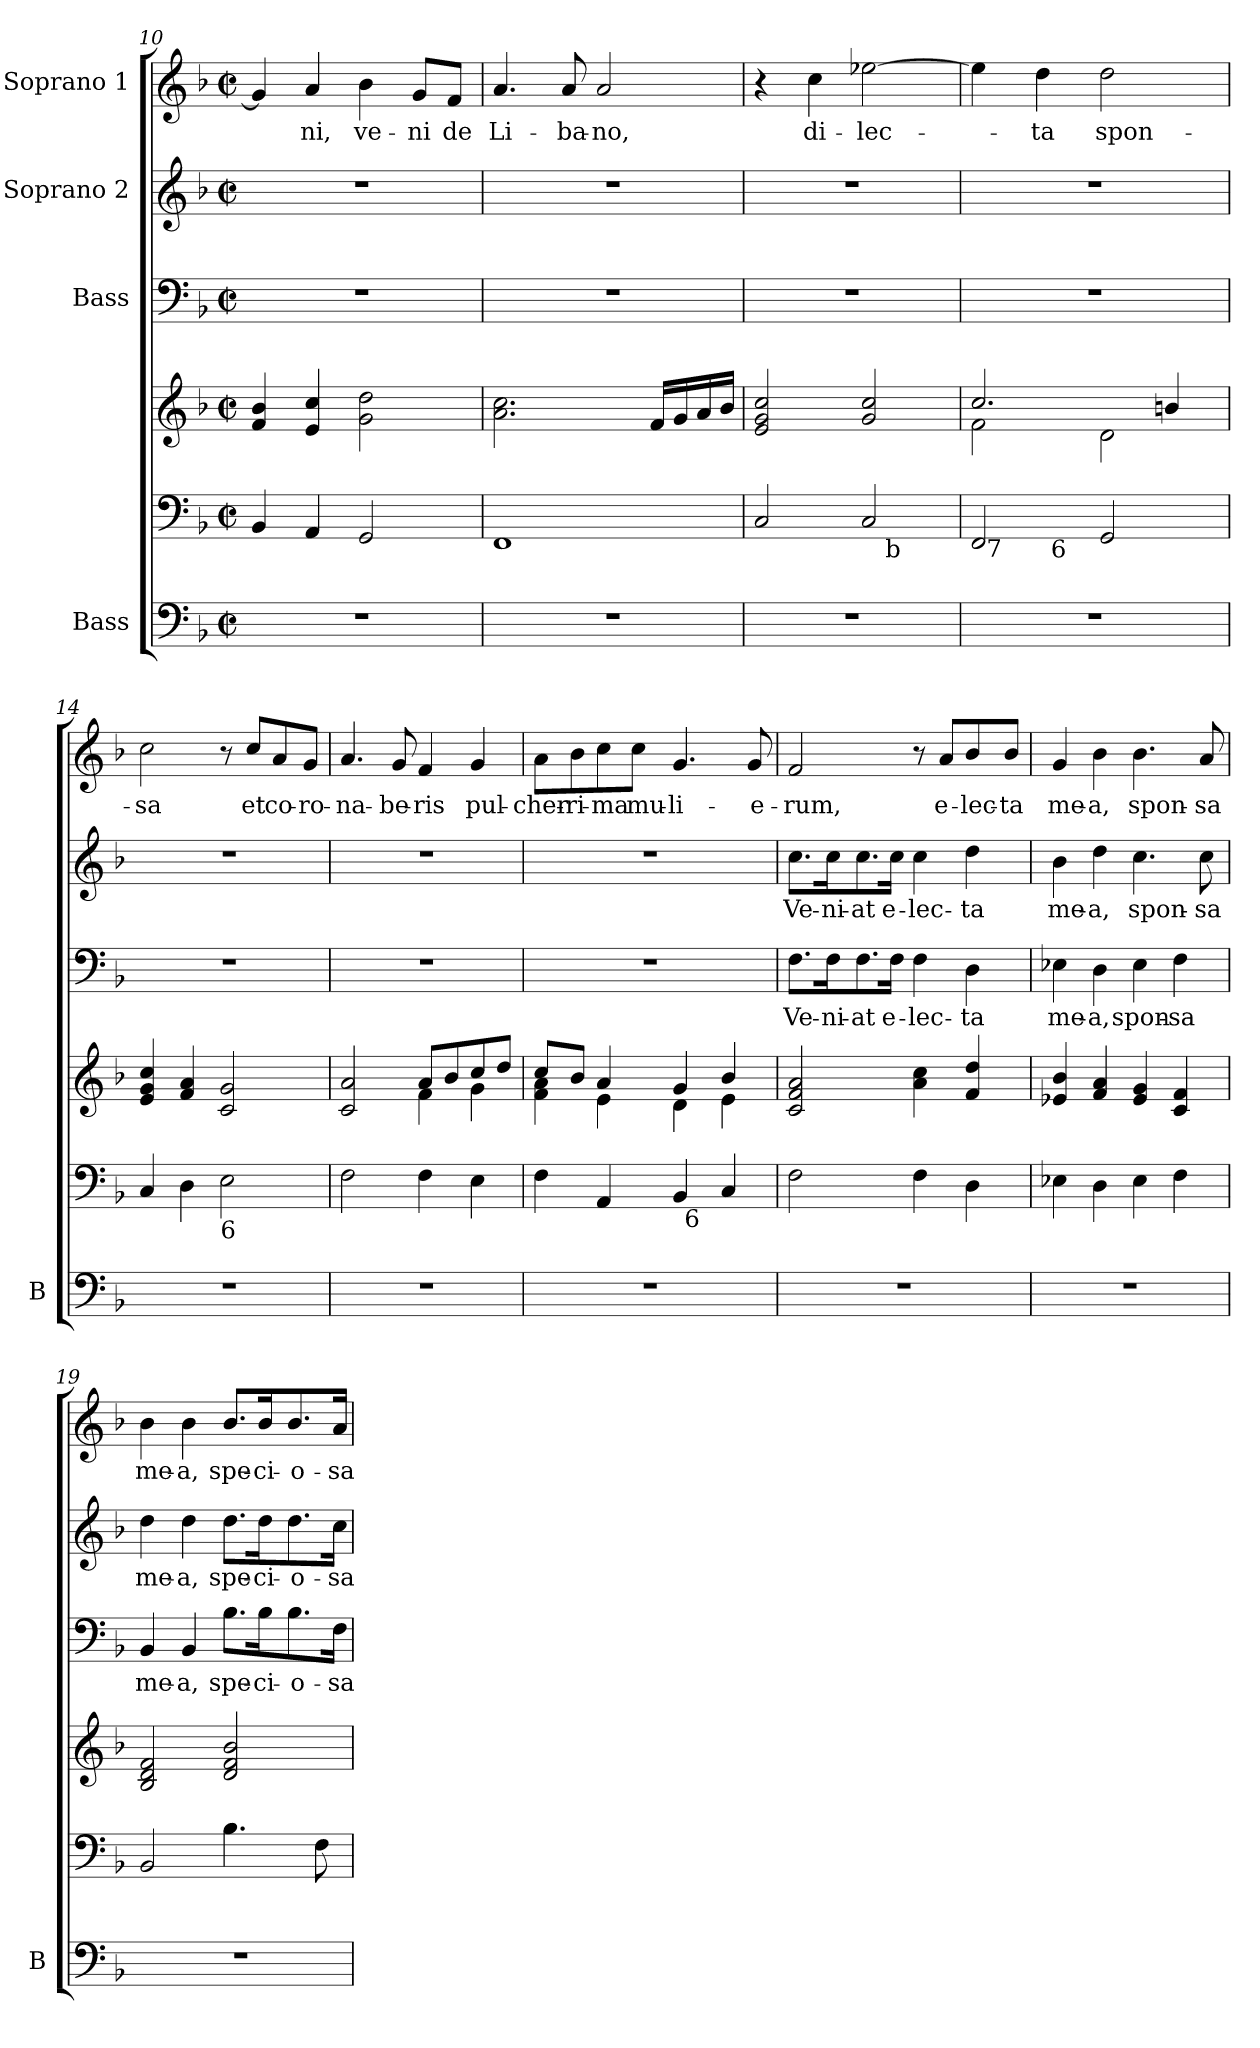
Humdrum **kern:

**kern	**kern	**kern	**kern	**text	**kern	**text	**kern	**text
*part5	*part4	*part4	*part3	*part3	*part2	*part2	*part1	*part1
*staff6	*staff5	*staff4	*staff3	*staff3	*staff2	*staff2	*staff1	*staff1
*I"Bass	*	*	*I"Bass	*	*I"Soprano 2	*	*I"Soprano 1	*
*I'B	*	*	*	*	*	*	*	*
*clefF4	*clefF4	*clefG2	*clefF4	*	*clefG2	*	*clefG2	*
*k[b-]	*k[b-]	*k[b-]	*k[b-]	*	*k[b-]	*	*k[b-]	*
*F:	*F:	*F:	*F:	*	*F:	*	*F:	*
*M2/2	*M2/2	*M2/2	*M2/2	*	*M2/2	*	*M2/2	*
*met(c|)	*met(c|)	*met(c|)	*met(c|)	*	*met(c|)	*	*met(c|)	*
=10	=10	=10	=10	=10	=10	=10	=10	=10
1r	4BB-/	4f/ 4b-/	1r	.	1r	.	4g/]	.
.	4AA/	4e/ 4cc/	.	.	.	.	4a/	-ni,
.	2GG/	2g\ 2dd\	.	.	.	.	4b-\	ve-
.	.	.	.	.	.	.	8g/L	-ni
.	.	.	.	.	.	.	8f/J	de
!!LO:LB:g=z
=11	=11	=11	=11	=11	=11	=11	=11	=11
1r	1FF	2.a\ 2.cc\	1r	.	1r	.	4.a/	Li-
.	.	.	.	.	.	.	8a/	-ba-
.	.	.	.	.	.	.	2a/	-no,
.	.	16f/LL	.	.	.	.	.	.
.	.	16g/	.	.	.	.	.	.
.	.	16a/	.	.	.	.	.	.
.	.	16b-/JJ	.	.	.	.	.	.
=12	=12	=12	=12	=12	=12	=12	=12	=12
*	*^	*	*	*	*	*	*	*
1r	2C/	2ryy	2e/ 2g/ 2cc/	1r	.	1r	.	4r	.
.	.	.	.	.	.	.	.	4cc\	di-
.	2C/	16ryy	2g/ 2cc/	.	.	.	.	[2ee-X\	-lec-
!	!	!LO:TX:b:t=b	!	!	!	!	!	!	!
.	.	4..ryy	.	.	.	.	.	.	.
=13	=13	=13	=13	=13	=13	=13	=13	=13	=13
*	*	*^	*^	*	*	*	*	*	*
1r	2FF/	32ryy	4ryy	2.cc/	2f\	1r	.	1r	.	4ee-\]	.
!	!	!LO:TX:b:t=7	!	!	!	!	!	!	!	!	!
.	.	2ryy	.	.	.	.	.	.	.	.	.
.	.	.	32ryy	.	.	.	.	.	.	4dd\	-ta
!	!	!	!LO:TX:b:t=6	!	!	!	!	!	!	!	!
.	.	.	2ryy	.	.	.	.	.	.	.	.
.	2GG/	.	.	.	2d\	.	.	.	.	2dd\	spon-
.	.	4...ryy	.	.	.	.	.	.	.	.	.
.	.	.	.	4bn/	.	.	.	.	.	.	.
.	.	.	8..ryy	.	.	.	.	.	.	.	.
*	*v	*v	*v	*	*	*	*	*	*	*	*
*	*	*v	*v	*	*	*	*	*	*
=14	=14	=14	=14	=14	=14	=14	=14	=14
1r	4C/	4e/ 4g/ 4cc/	1r	.	1r	.	2cc\	-sa
.	4D\	4f/ 4a/	.	.	.	.	.	.
!	!LO:TX:b:t=6	!	!	!	!	!	!	!
.	2E\	2c/ 2g/	.	.	.	.	8r	.
.	.	.	.	.	.	.	8cc/L	et
.	.	.	.	.	.	.	8a/	co-
.	.	.	.	.	.	.	8g/J	-ro-
=15	=15	=15	=15	=15	=15	=15	=15	=15
*	*	*^	*	*	*	*	*	*
1r	2F\	2c/ 2a/	2ryy	1r	.	1r	.	4.a/	-na-
.	.	.	.	.	.	.	.	8g/	-be-
.	4F\	8a/L	4f\	.	.	.	.	4f/	-ris
.	.	8b-/	.	.	.	.	.	.	.
.	4E\	8cc/	4g\	.	.	.	.	4g/	pul-
.	.	8dd/J	.	.	.	.	.	.	.
=16	=16	=16	=16	=16	=16	=16	=16	=16	=16
*	*^	*	*	*	*	*	*	*	*
1r	4F\	2ryy	8cc/L	4f\ 4a\	1r	.	1r	.	8a\L	-cher-
.	.	.	8b-/J	.	.	.	.	.	8b-\	-ri-
.	4AA/	.	4a/	4e\	.	.	.	.	8cc\	-ma
.	.	.	.	.	.	.	.	.	8cc\J	mu-
.	4BB-/	32ryy	4g/	4d\	.	.	.	.	4.g/	-li-
!	!	!LO:TX:b:t=6	!	!	!	!	!	!	!	!
.	.	4...ryy	.	.	.	.	.	.	.	.
.	4C/	.	4b-/	4e\	.	.	.	.	.	.
.	.	.	.	.	.	.	.	.	8g/	-e-
*	*v	*v	*	*	*	*	*	*	*	*
*	*	*v	*v	*	*	*	*	*	*
!!LO:PB:g=z
=17	=17	=17	=17	=17	=17	=17	=17	=17
1r	2F\	2c/ 2f/ 2a/	8.F\L	Ve-	8.cc\L	Ve-	2f/	-rum,
.	.	.	16F\K	-ni-	16cc\K	-ni-	.	.
.	.	.	8.F\	-at	8.cc\	-at	.	.
.	.	.	16F\Jk	e-	16cc\Jk	e-	.	.
.	4F\	4a\ 4cc\	4F\	-lec-	4cc\	-lec-	8r	.
.	.	.	.	.	.	.	8a/L	e-
.	4D\	4f/ 4dd/	4D\	-ta	4dd\	-ta	8b-/	-lec-
.	.	.	.	.	.	.	8b-/J	-ta
=18	=18	=18	=18	=18	=18	=18	=18	=18
1r	4E-X\	4e-X/ 4b-/	4E-X\	me-	4b-\	me-	4g/	me-
.	4D\	4f/ 4a/	4D\	-a,	4dd\	-a,	4b-\	-a,
.	4E-\	4e-/ 4g/	4E-\	spon-	4.cc\	spon-	4.b-\	spon-
.	4F\	4c/ 4f/	4F\	-sa	.	.	.	.
.	.	.	.	.	8cc\	-sa	8a/	-sa
=19	=19	=19	=19	=19	=19	=19	=19	=19
1r	2BB-/	2B-/ 2d/ 2f/	4BB-/	me-	4dd\	me-	4b-\	me-
.	.	.	4BB-/	-a,	4dd\	-a,	4b-\	-a,
.	4.B-\	2d/ 2f/ 2b-/	8.B-\L	spe-	8.dd\L	spe-	8.b-/L	spe-
.	.	.	16B-\K	-ci-	16dd\K	-ci-	16b-/K	-ci-
.	.	.	8.B-\	-o-	8.dd\	-o-	8.b-/	-o-
.	8F\	.	.	.	.	.	.	.
.	.	.	16F\Jk	-sa	16cc\Jk	-sa	16a/Jk	-sa
=	=	=	=	=	=	=	=	=
*-	*-	*-	*-	*-	*-	*-	*-	*-
